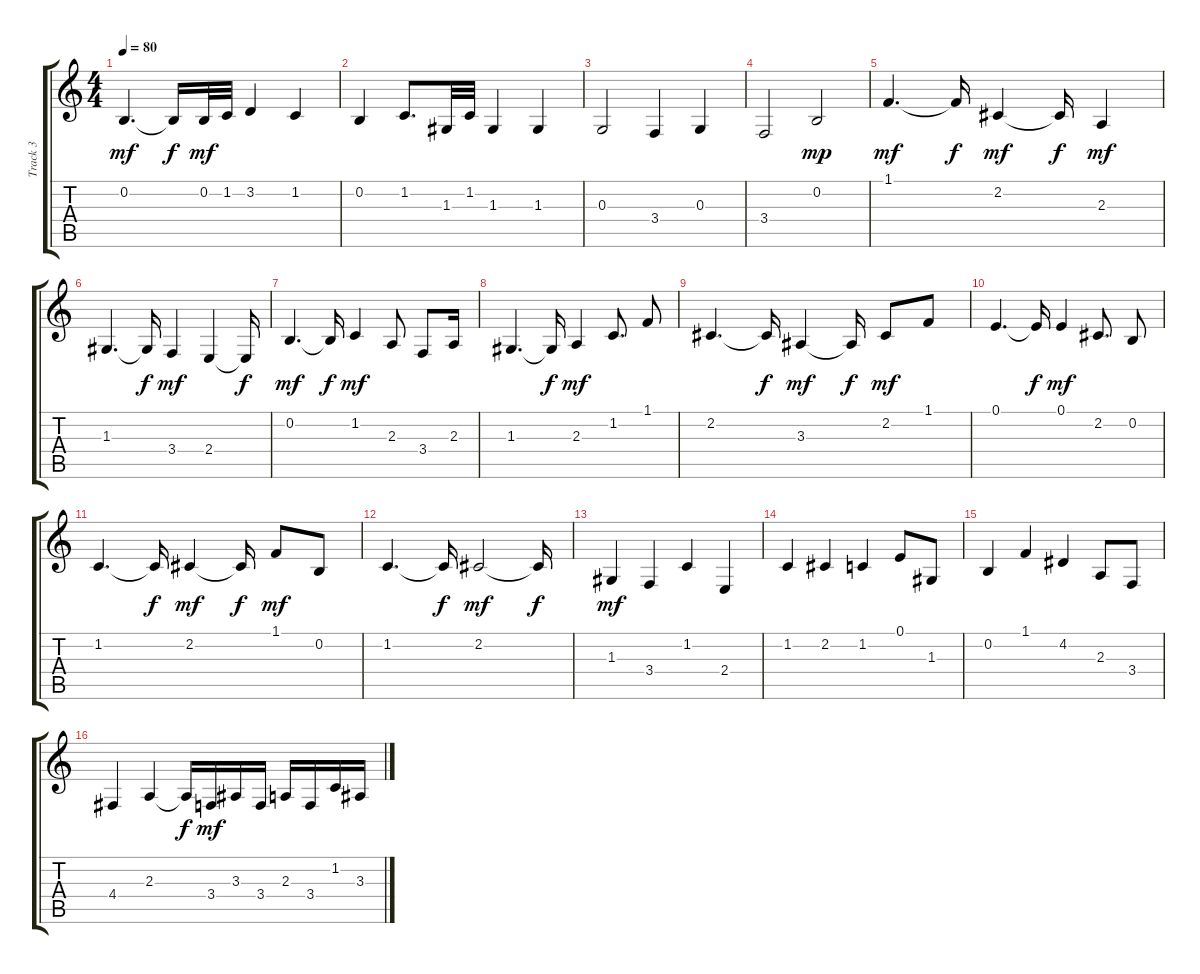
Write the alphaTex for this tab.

\track ("Track 3" "Track 3") {instrument synthbrass2}
\staff {score tabs}
\tuning (E4 B3 G3 D3 A2 E2) {hide}
\ts (4 4)
\tempo 80
\clef g2
\ks c
0.2.4{d dy mf} 0.2{t}.16{dy f} 0.2.32{dy mf} 1.2.32 3.2.4 1.2.4 |
0.2.4 1.2.8{d} 1.3.32 1.2.32 1.3.4 1.3.4 |
0.3.2 3.4.4 0.3.4 |
3.4.2 0.2.2{dy mp} |
1.1.4{d dy mf instrument synthbrass2} 1.1{t}.16{dy f} 2.2.4{dy mf} 2.2{t}.16{dy f} 2.3.4{dy mf} |
1.3.4{d} 1.3{t}.16{dy f} 3.4.4{dy mf} 2.4.4 2.4{t}.16{dy f} |
0.2.4{d dy mf} 0.2{t}.16{dy f} 1.2.4{dy mf} 2.3.8 3.4.8 2.3.16 |
1.3.4{d} 1.3{t}.16{dy f} 2.3.4{dy mf} 1.2.8{d} 1.1.8 |
2.2.4{d} 2.2{t}.16{dy f} 3.3.4{dy mf} 3.3{t}.16{dy f} 2.2.8{dy mf} 1.1.8 |
0.1.4{d} 0.1{t}.16{dy f} 0.1.4{dy mf} 2.2.8{d} 0.2.8 |
1.2.4{d} 1.2{t}.16{dy f} 2.2.4{dy mf} 2.2{t}.16{dy f} 1.1.8{dy mf} 0.2.8 |
1.2.4{d} 1.2{t}.16{dy f} 2.2.2{dy mf} 2.2{t}.16{dy f} |
1.3.4{dy mf instrument englishhorn} 3.4.4 1.2.4 2.4.4 |
1.2.4 2.2.4 1.2.4 0.1.8 1.3.8 |
0.2.4 1.1.4 4.2.4 2.3.8 3.4.8 |
4.4.4 2.3.4 2.3{t}.16{dy f} 3.4.16{dy mf} 3.3.16 3.4.16 2.3.16 3.4.16 1.2.16 3.3.16
